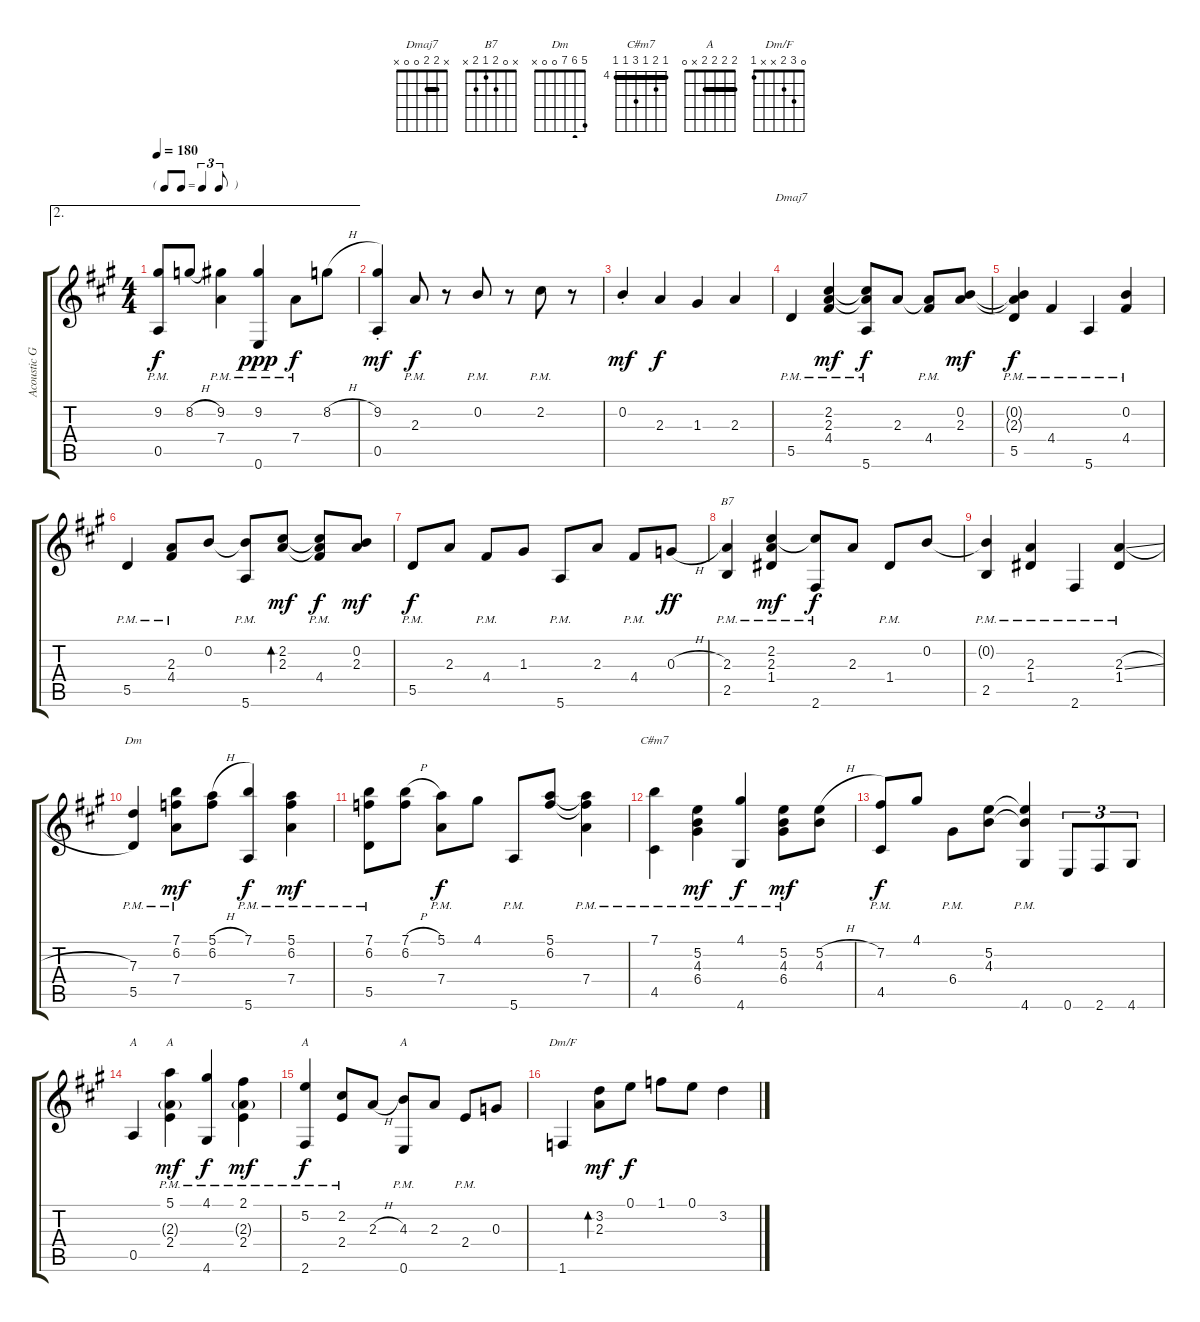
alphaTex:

\track ("Acoustic Guitar " "Acoustic G") {instrument acousticguitarnylon}
\staff {score tabs}
\tuning (E4 B3 G3 D3 A2 E2) {hide}
\chord ("Dmaj7" x 2 2 0 0 x) {barre 2}
\chord ("B7" x 0 2 1 2 x)
\chord ("Dm" 5 6 7 0 0 x)
\chord ("C#m7" 4 5 4 6 4 4) {firstfret 4 barre 4}
\chord ("A" x 2 2 x 0 x) {barre 2}
\chord ("A" 4 2 2 x x 4) {barre 2}
\chord ("A" 2 5 2 2 2 2) {barre 2}
\chord ("A" 2 2 2 2 x 0) {barre 2}
\chord ("Dm/F" 0 3 2 x x 1)
\ae 2
\ts (4 4)
\tf triplet8th
\tempo 180
\clef g2
\ks a
(9.2 0.5{pm}).8{dy f} 8.2{h}.8 (9.2 7.4{pm}).4 (9.2 0.6{pm}).4{dy ppp} 7.4{pm}.8{dy f} 8.2{h}.8 |
(9.2{st} 0.5).4{dy mf} 2.3{pm}.8{dy f beam Up} r.8 0.2{pm}.8{beam Up} r.8 2.2{pm}.8 r.8 |
0.2{st}.4{dy mf beam Up} 2.3.4{dy f beam Up} 1.3.4{beam Up} 2.3.4{beam Up} |
5.5{pm}.4{ch "Dmaj7"} (2.2 2.3 4.4{pm}).4{dy mf} (2.2{t} 2.3{t} 5.6{pm}).8{dy f} 2.3.8 (2.3{t} 4.4{pm}).8 (0.2 2.3).8{dy mf} |
(0.2{t} 2.3{t} 5.5{pm}).4{dy f beam Up} 4.4{pm}.4 5.6{pm}.4 (0.2 4.4{pm}).4{beam Up} |
5.5{pm}.4 (2.3 4.4{pm}).8 0.2.8 (0.2{t} 5.6{pm}).8 (2.2 2.3).8{bd 60 dy mf} (2.2{t} 2.3{t} 4.4{pm}).8{dy f} (0.2 2.3).8{dy mf} |
5.5{pm}.8{dy f} 2.3.8{beam Up} 4.4{pm}.8 1.3.8{beam Up} 5.6{pm}.8 2.3.8{beam Up} 4.4{pm}.8 0.3{h}.8{dy ff beam Up} |
(2.3 2.5{pm}).4{ch "B7" beam Up} (2.2 2.3 1.4{pm}).4{dy mf} (2.2{t} 2.6{pm}).8{dy f} 2.3.8 1.4{pm}.8 0.2.8{beam Up} |
(0.2{t} 2.5{pm}).4{beam Up} (2.3 1.4{pm}).4{beam Up} 2.6{pm}.4 (2.3{sl} 1.4{pm}).4{beam Up} |
(7.3 5.5{pm}).4{ch "Dm"} (7.1 6.2 7.4{pm}).8{dy mf} (5.1{h} 6.2).8 (7.1 5.6{pm}).4{dy f} (5.1 6.2 7.4{pm}).4{dy mf} |
(7.1 6.2 5.5{pm}).8 (7.1{h} 6.2).8 (5.1 7.4{pm}).8{dy f} 4.1.8 5.6{pm}.8 (5.1 6.2).8 (5.1{t} 6.2{t} 7.4{pm}).4 |
(7.1 4.5{pm}).4{ch "C#m7"} (5.2 4.3 6.4{pm}).4{dy mf} (4.1 4.6{pm}).4{dy f} (5.2 4.3 6.4{pm}).8{dy mf} (5.2{h} 4.3).8 |
(7.2 4.5{pm}).8{dy f} 4.1.8 6.4{pm}.8 (5.2 4.3).8 (5.2{t} 4.3{t} 4.6{pm}).4 0.6.8{tu (3 2)} 2.6.8{tu (3 2)} 4.6.8{tu (3 2)} |
0.5.4{ch "A"} (5.1 2.3{g} 2.4{pm}).4{ch "A" dy mf} (4.1 4.6{pm}).4{dy f} (2.1 2.3{g} 2.4{pm}).4{dy mf} |
(5.2 2.6{pm}).4{ch "A" dy f} (2.2 2.4{pm}).8 2.3{h}.8 (4.3 0.6{pm}).8{ch "A"} 2.3.8 2.4{pm}.8 0.3.8{beam Up} |
1.6.4{ch "Dm/F"} (3.2 2.3).8{bd 60 dy mf} 0.1.8{dy f} 1.1.8 0.1.8 3.2.4
